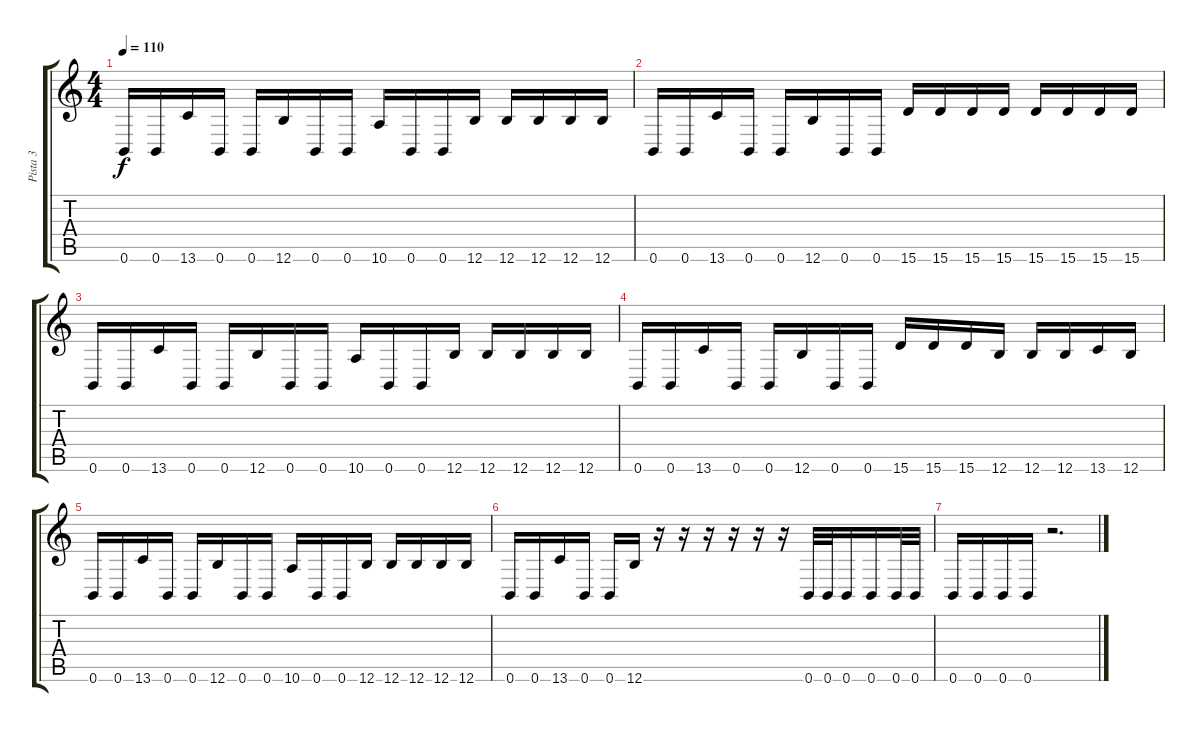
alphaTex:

\track ("Pista 3" "Pista 3") {instrument distortionguitar}
\staff {score tabs}
\tuning (B3 Gb3 D3 A2 E2 B1) {hide}
\ts (4 4)
\tempo 110
\clef g2
\ks c
0.6.16{dy f} 0.6.16 13.6.16 0.6.16 0.6.16 12.6.16 0.6.16 0.6.16 10.6.16 0.6.16 0.6.16 12.6.16 12.6.16 12.6.16 12.6.16 12.6.16 |
0.6.16 0.6.16 13.6.16 0.6.16 0.6.16 12.6.16 0.6.16 0.6.16 15.6.16 15.6.16 15.6.16 15.6.16 15.6.16 15.6.16 15.6.16 15.6.16 |
0.6.16 0.6.16 13.6.16 0.6.16 0.6.16 12.6.16 0.6.16 0.6.16 10.6.16 0.6.16 0.6.16 12.6.16 12.6.16 12.6.16 12.6.16 12.6.16 |
0.6.16 0.6.16 13.6.16 0.6.16 0.6.16 12.6.16 0.6.16 0.6.16 15.6.16 15.6.16 15.6.16 12.6.16 12.6.16 12.6.16 13.6.16 12.6.16 |
0.6.16 0.6.16 13.6.16 0.6.16 0.6.16 12.6.16 0.6.16 0.6.16 10.6.16 0.6.16 0.6.16 12.6.16 12.6.16 12.6.16 12.6.16 12.6.16 |
0.6.16 0.6.16 13.6.16 0.6.16 0.6.16 12.6.16 r.16 r.16 r.16 r.16 r.16 r.16 0.6.32 0.6.32 0.6.16 0.6.16 0.6.32 0.6.32 |
0.6.16 0.6.16 0.6.16 0.6.16 r.2{d}
